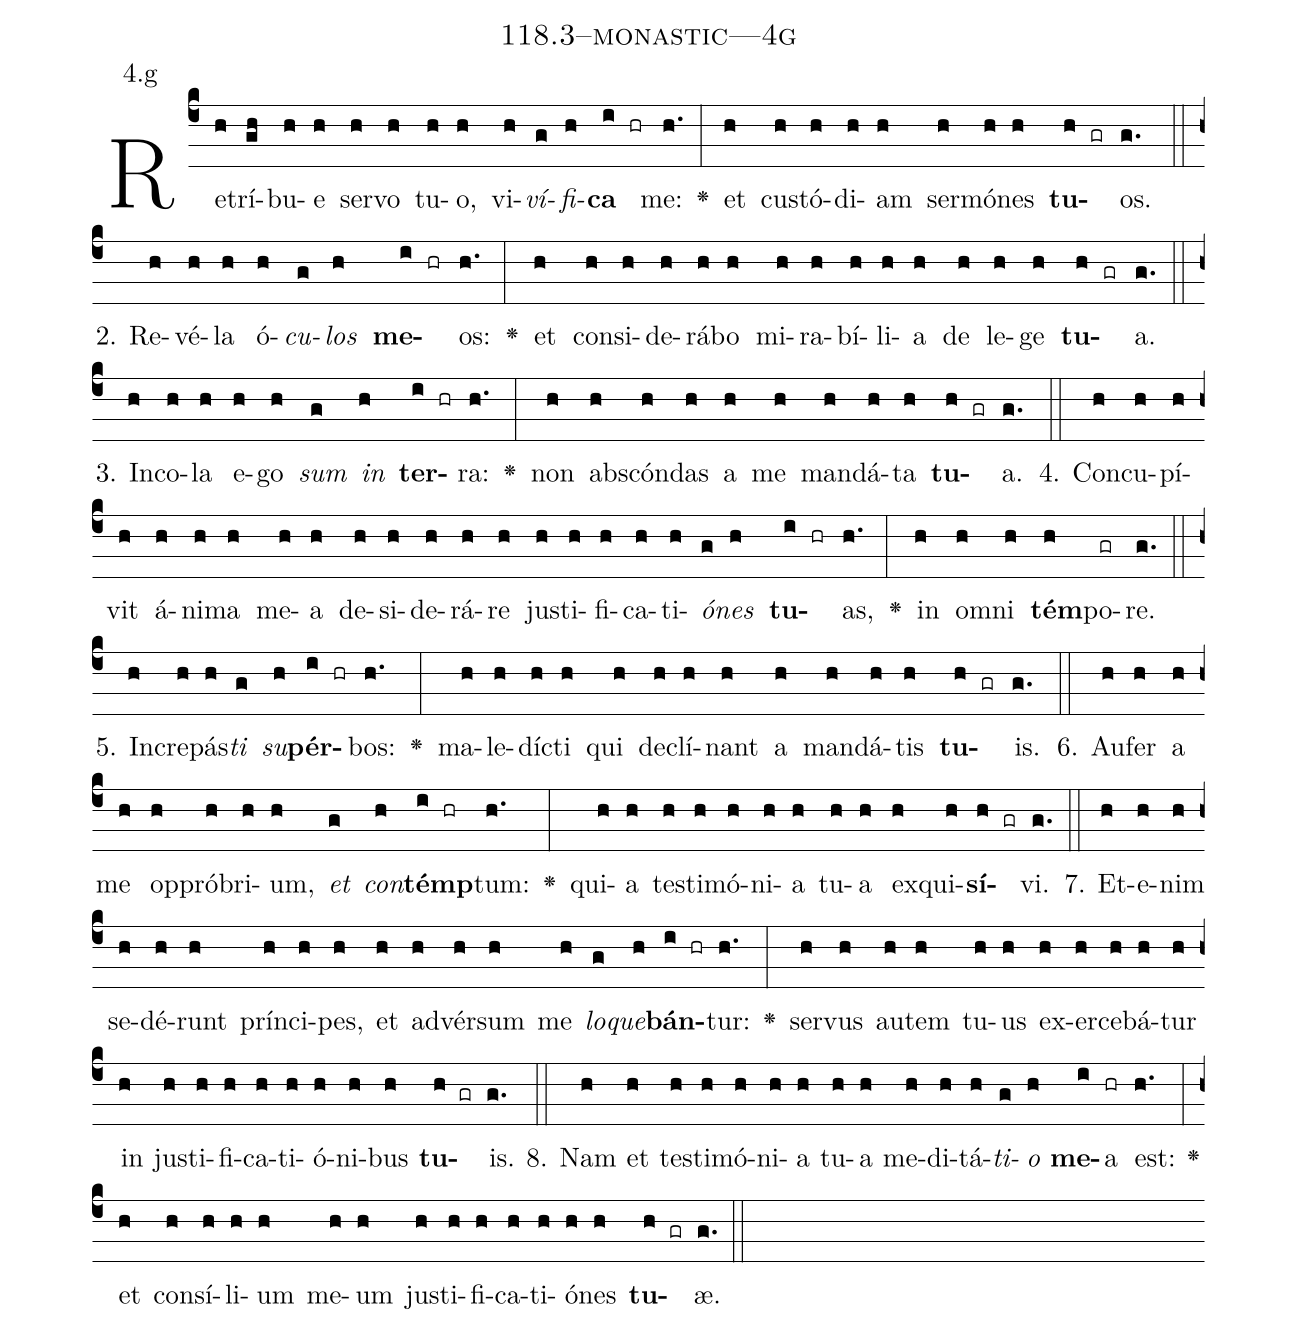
name: 118.3--monastic---4g;
annotation: 4.g;
%%
(c4)Re(h)trí(gh)bu(h)e(h) ser(h)vo(h) tu(h)o,(h) vi(h)<i>ví</i>(g)<i>fi</i>(h)<b>ca</b>(i hr) me:(h.) <v>\greheightstar</v>(:) et(h) cus(h)tó(h)di(h)am(h) ser(h)mó(h)nes(h) <b>tu</b>(h gr)os.(g.) (::)
2. Re(h)vé(h)la(h) ó(h)<i>cu</i>(g)<i>los</i>(h) <b>me</b>(i hr)os:(h.) <v>\greheightstar</v>(:) et(h) con(h)si(h)de(h)rá(h)bo(h) mi(h)ra(h)bí(h)li(h)a(h) de(h) le(h)ge(h) <b>tu</b>(h gr)a.(g.) (::)
3. In(h)co(h)la(h) e(h)go(h) <i>sum</i>(g) <i>in</i>(h) <b>ter</b>(i hr)ra:(h.) <v>\greheightstar</v>(:) non(h) abs(h)cón(h)das(h) a(h) me(h) man(h)dá(h)ta(h) <b>tu</b>(h gr)a.(g.) (::)
4. Con(h)cu(h)pí(h)vit(h) á(h)ni(h)ma(h) me(h)a(h) de(h)si(h)de(h)rá(h)re(h) jus(h)ti(h)fi(h)ca(h)ti(h)<i>ó</i>(g)<i>nes</i>(h) <b>tu</b>(i hr)as,(h.) <v>\greheightstar</v>(:) in(h) om(h)ni(h) <b>tém</b>(h)po(gr)re.(g.) (::)
5. In(h)cre(h)pás(h)<i>ti</i>(g) <i>su</i>(h)<b>pér</b>(i hr)bos:(h.) <v>\greheightstar</v>(:) ma(h)le(h)díc(h)ti(h) qui(h) de(h)clí(h)nant(h) a(h) man(h)dá(h)tis(h) <b>tu</b>(h gr)is.(g.) (::)
6. Au(h)fer(h) a(h) me(h) op(h)pró(h)bri(h)um,(h) <i>et</i>(g) <i>con</i>(h)<b>témp</b>(i hr)tum:(h.) <v>\greheightstar</v>(:) qui(h)a(h) tes(h)ti(h)mó(h)ni(h)a(h) tu(h)a(h) ex(h)qui(h)<b>sí</b>(h gr)vi.(g.) (::)
7. Et(h)e(h)nim(h) se(h)dé(h)runt(h) prín(h)ci(h)pes,(h) et(h) ad(h)vér(h)sum(h) me(h) <i>lo</i>(g)<i>que</i>(h)<b>bán</b>(i hr)tur:(h.) <v>\greheightstar</v>(:) ser(h)vus(h) au(h)tem(h) tu(h)us(h) ex(h)er(h)ce(h)bá(h)tur(h) in(h) jus(h)ti(h)fi(h)ca(h)ti(h)ó(h)ni(h)bus(h) <b>tu</b>(h gr)is.(g.) (::)
8. Nam(h) et(h) tes(h)ti(h)mó(h)ni(h)a(h) tu(h)a(h) me(h)di(h)tá(h)<i>ti</i>(g)<i>o</i>(h) <b>me</b>(i)a(hr) est:(h.) <v>\greheightstar</v>(:) et(h) con(h)sí(h)li(h)um(h) me(h)um(h) jus(h)ti(h)fi(h)ca(h)ti(h)ó(h)nes(h) <b>tu</b>(h gr)æ.(g.) (::)
